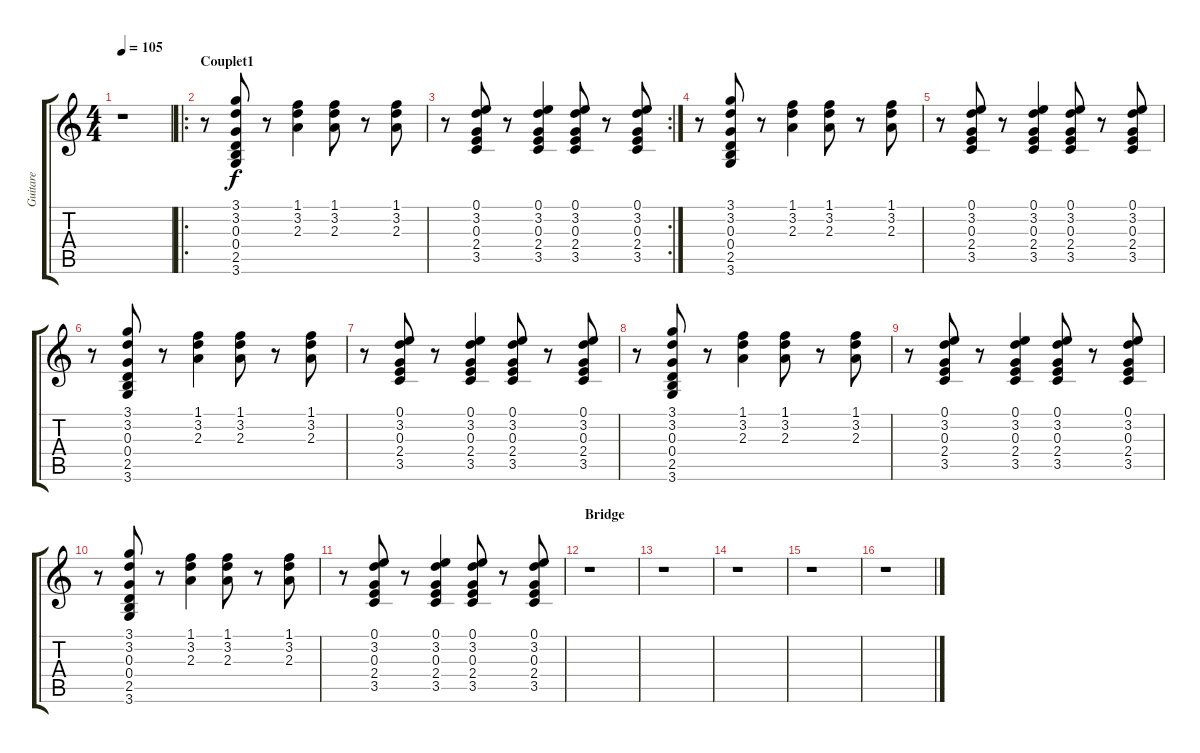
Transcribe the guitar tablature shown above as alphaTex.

\track ("Guitare" "Guitare") {instrument acousticguitarnylon}
\staff {score tabs}
\tuning (E4 B3 G3 D3 A2 E2) {hide}
\ts (4 4)
\tempo 105
\clef g2
\ks c
r.1{dy f instrument acousticguitarnylon} |
\ro
\section ("" "Couplet1")
r.8 (3.1 3.2 0.3 0.4 2.5 3.6).8 r.8 (1.1 3.2 2.3).4 (1.1 3.2 2.3).8 r.8 (1.1 3.2 2.3).8 |
\rc 2
r.8 (0.1 3.2 0.3 2.4 3.5).8 r.8 (0.1 3.2 0.3 2.4 3.5).4 (0.1 3.2 0.3 2.4 3.5).8 r.8 (0.1 3.2 0.3 2.4 3.5).8 |
r.8 (3.1 3.2 0.3 0.4 2.5 3.6).8 r.8 (1.1 3.2 2.3).4 (1.1 3.2 2.3).8 r.8 (1.1 3.2 2.3).8 |
r.8 (0.1 3.2 0.3 2.4 3.5).8 r.8 (0.1 3.2 0.3 2.4 3.5).4 (0.1 3.2 0.3 2.4 3.5).8 r.8 (0.1 3.2 0.3 2.4 3.5).8 |
r.8 (3.1 3.2 0.3 0.4 2.5 3.6).8 r.8 (1.1 3.2 2.3).4 (1.1 3.2 2.3).8 r.8 (1.1 3.2 2.3).8 |
r.8 (0.1 3.2 0.3 2.4 3.5).8 r.8 (0.1 3.2 0.3 2.4 3.5).4 (0.1 3.2 0.3 2.4 3.5).8 r.8 (0.1 3.2 0.3 2.4 3.5).8 |
r.8 (3.1 3.2 0.3 0.4 2.5 3.6).8 r.8 (1.1 3.2 2.3).4 (1.1 3.2 2.3).8 r.8 (1.1 3.2 2.3).8 |
r.8 (0.1 3.2 0.3 2.4 3.5).8 r.8 (0.1 3.2 0.3 2.4 3.5).4 (0.1 3.2 0.3 2.4 3.5).8 r.8 (0.1 3.2 0.3 2.4 3.5).8 |
r.8 (3.1 3.2 0.3 0.4 2.5 3.6).8 r.8 (1.1 3.2 2.3).4 (1.1 3.2 2.3).8 r.8 (1.1 3.2 2.3).8 |
r.8 (0.1 3.2 0.3 2.4 3.5).8 r.8 (0.1 3.2 0.3 2.4 3.5).4 (0.1 3.2 0.3 2.4 3.5).8 r.8 (0.1 3.2 0.3 2.4 3.5).8 |
\section ("" "Bridge")
r.1 |
r.1 |
r.1 |
r.1 |
r.1
